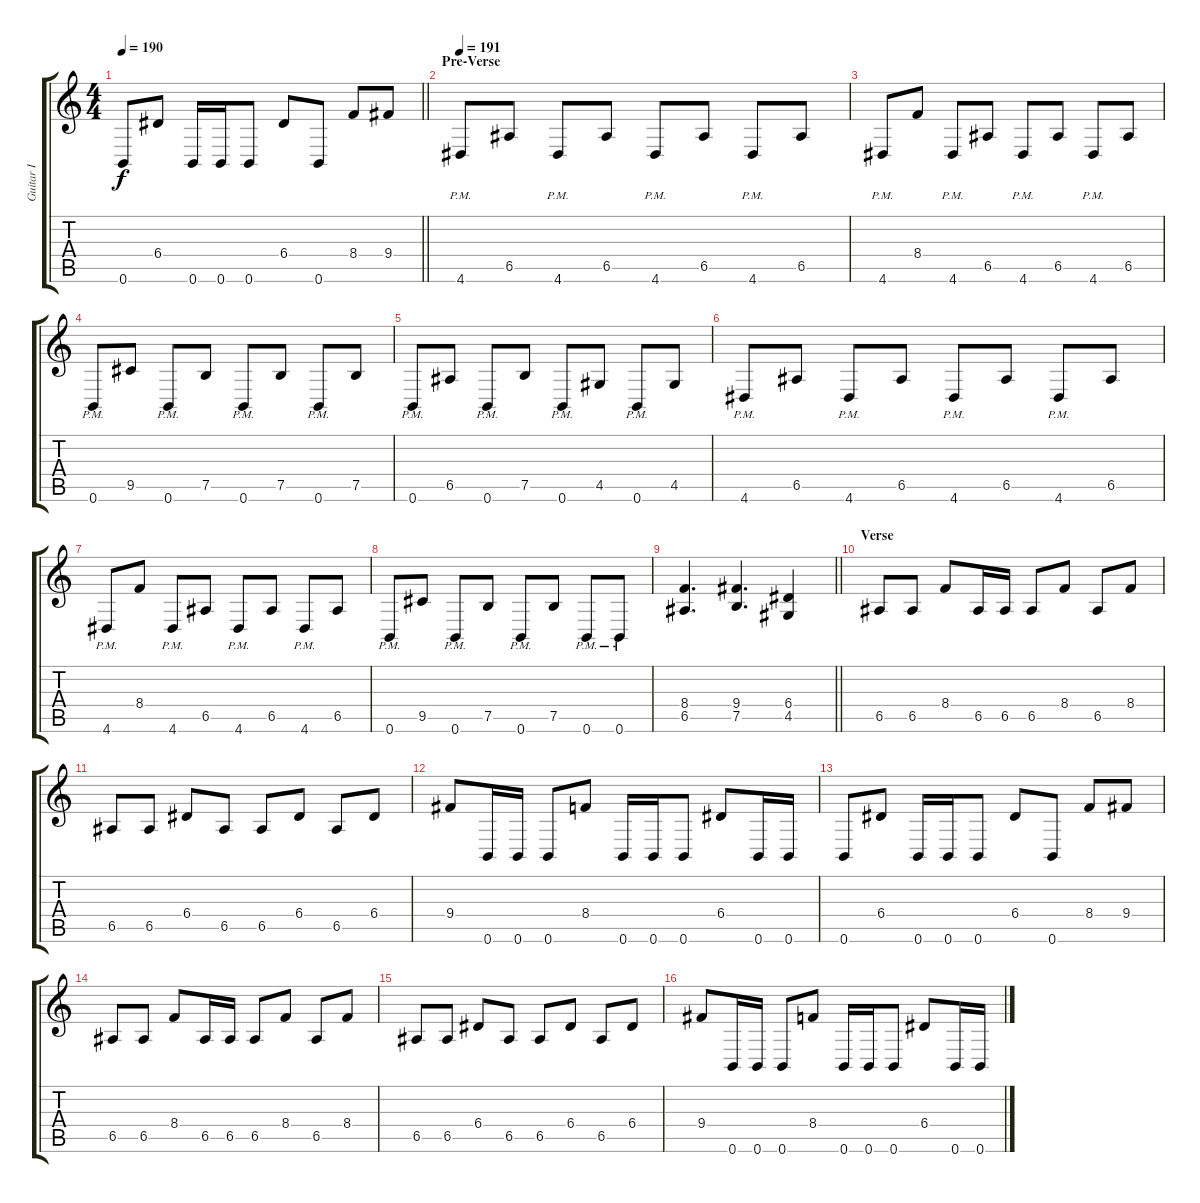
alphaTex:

\track ("Guitar I" "Guitar I") {instrument distortionguitar}
\staff {score tabs}
\tuning (B3 Gb3 D3 A2 E2 B1) {hide}
\ts (4 4)
\tempo 190
\clef g2
\barLineRight lightlight
\ks c
0.6.8{dy f} 6.4.8 0.6.16 0.6.16 0.6.8 6.4.8 0.6.8 8.4.8 9.4.8 |
\section ("" "Pre-Verse")
\tempo 191
4.6{pm}.8 6.5.8 4.6{pm}.8 6.5.8 4.6{pm}.8 6.5.8 4.6{pm}.8 6.5.8 |
4.6{pm}.8 8.4.8 4.6{pm}.8 6.5.8 4.6{pm}.8 6.5.8 4.6{pm}.8 6.5.8 |
0.6{pm}.8 9.5.8 0.6{pm}.8 7.5.8 0.6{pm}.8 7.5.8 0.6{pm}.8 7.5.8 |
0.6{pm}.8 6.5.8 0.6{pm}.8 7.5.8 0.6{pm}.8 4.5.8 0.6{pm}.8 4.5.8 |
4.6{pm}.8 6.5.8 4.6{pm}.8 6.5.8 4.6{pm}.8 6.5.8 4.6{pm}.8 6.5.8 |
4.6{pm}.8 8.4.8 4.6{pm}.8 6.5.8 4.6{pm}.8 6.5.8 4.6{pm}.8 6.5.8 |
0.6{pm}.8 9.5.8 0.6{pm}.8 7.5.8 0.6{pm}.8 7.5.8 0.6{pm}.8 0.6{pm}.8 |
\barLineRight lightlight
(8.4 6.5).4{d} (9.4 7.5).4{d} (6.4 4.5).4 |
\section ("" "Verse")
6.5.8 6.5.8 8.4.8 6.5.16 6.5.16 6.5.8 8.4.8 6.5.8 8.4.8 |
6.5.8 6.5.8 6.4.8 6.5.8 6.5.8 6.4.8 6.5.8 6.4.8 |
9.4.8 0.6.16 0.6.16 0.6.8 8.4.8 0.6.16 0.6.16 0.6.8 6.4.8 0.6.16 0.6.16 |
0.6.8 6.4.8 0.6.16 0.6.16 0.6.8 6.4.8 0.6.8 8.4.8 9.4.8 |
6.5.8 6.5.8 8.4.8 6.5.16 6.5.16 6.5.8 8.4.8 6.5.8 8.4.8 |
6.5.8 6.5.8 6.4.8 6.5.8 6.5.8 6.4.8 6.5.8 6.4.8 |
9.4.8 0.6.16 0.6.16 0.6.8 8.4.8 0.6.16 0.6.16 0.6.8 6.4.8 0.6.16 0.6.16
